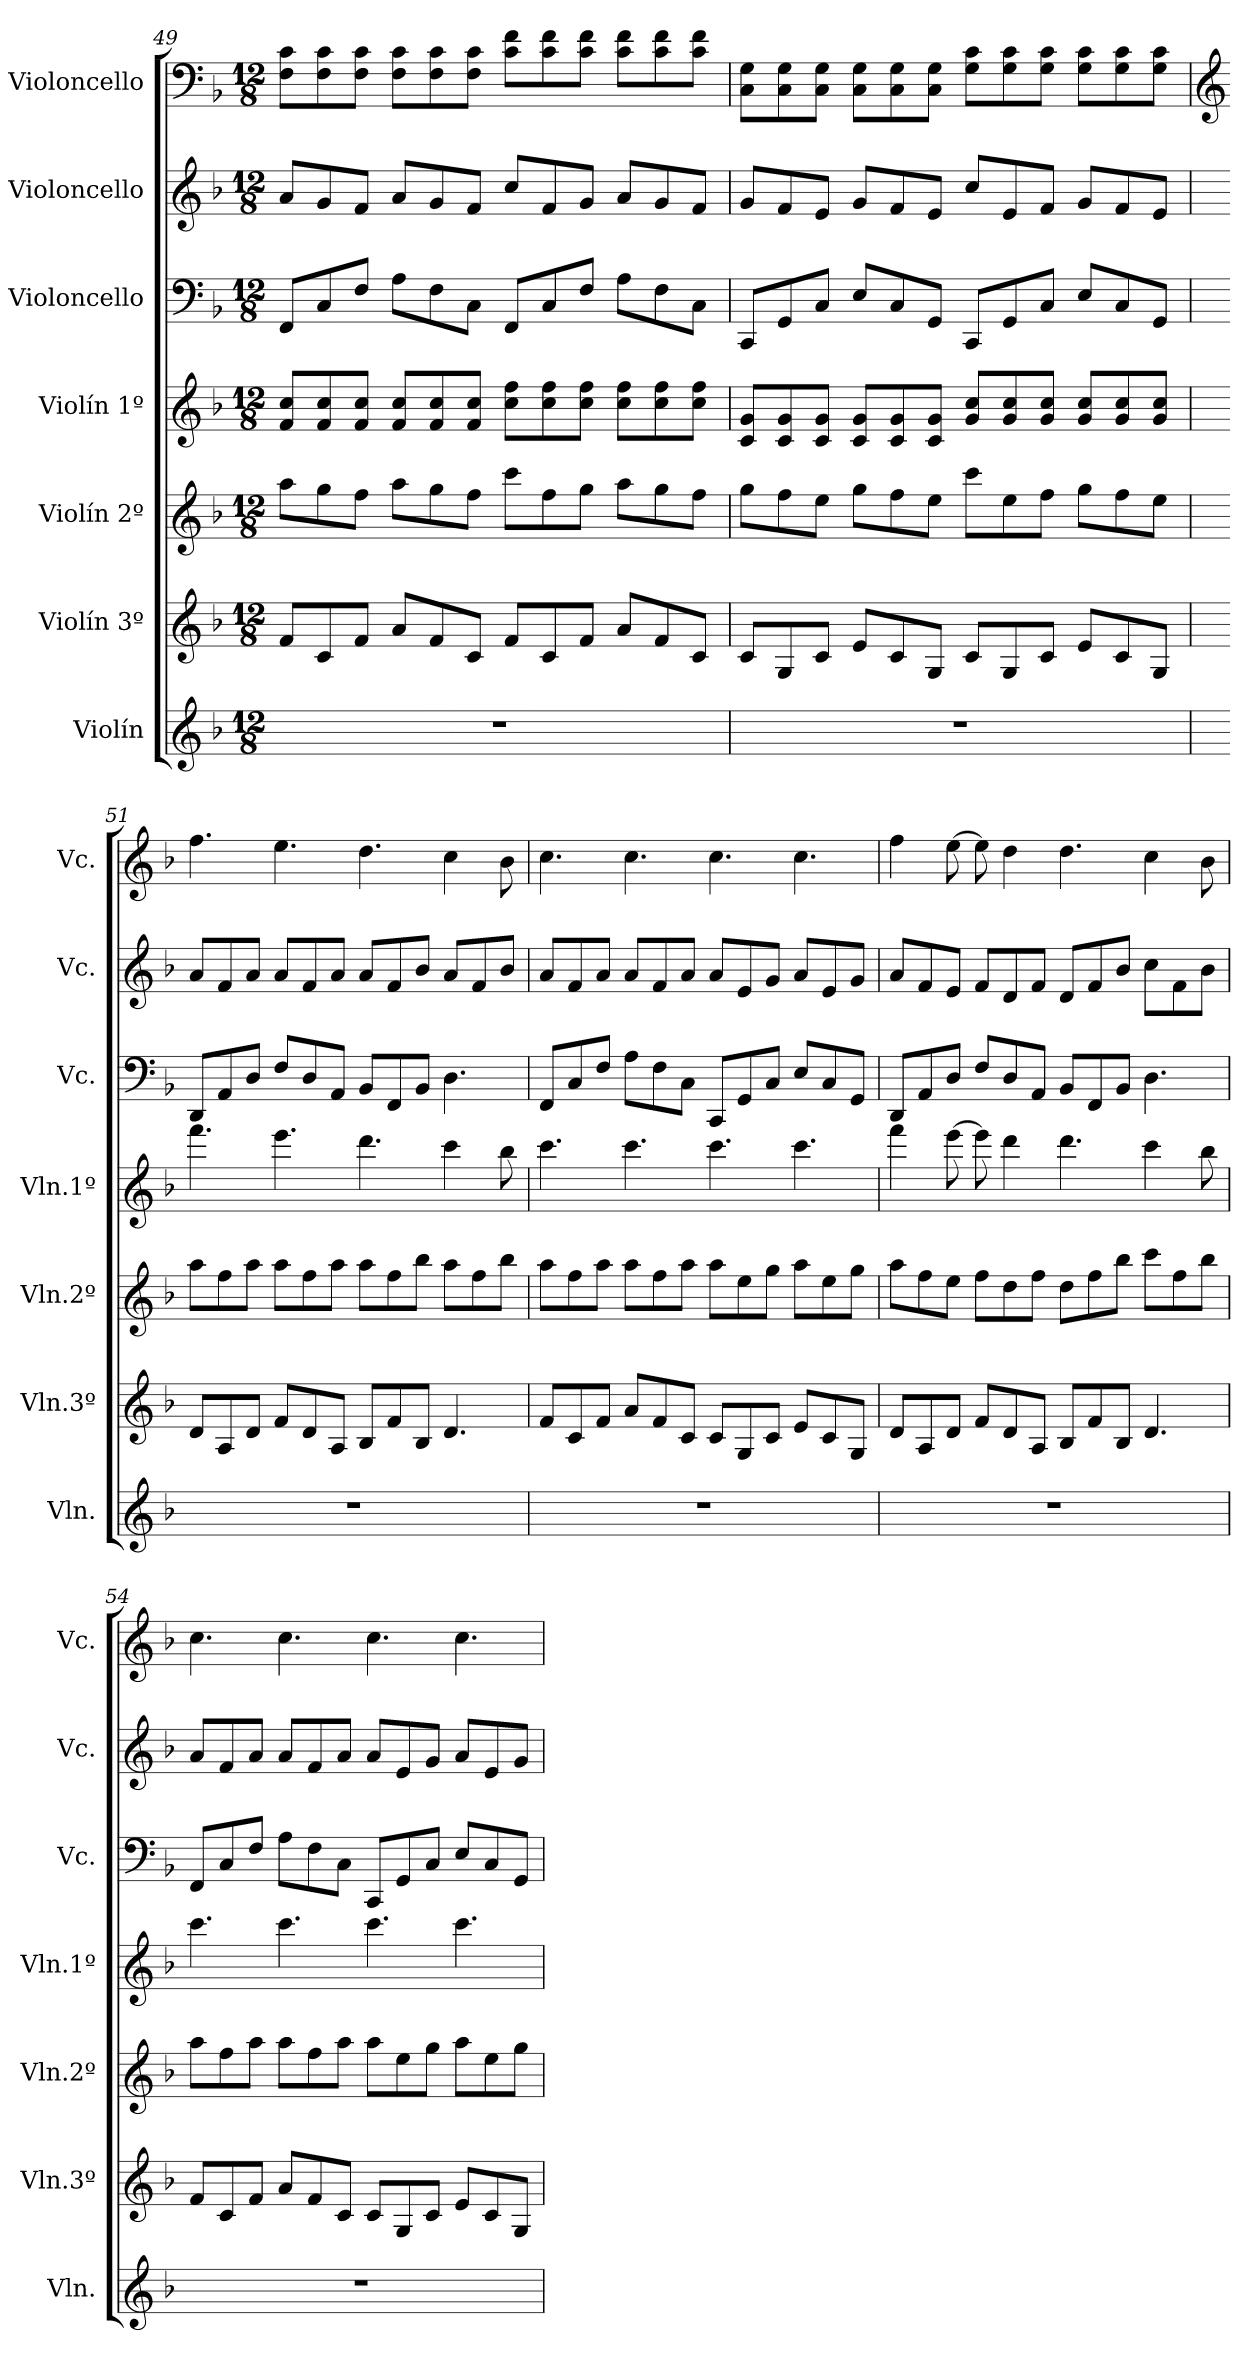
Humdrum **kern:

**kern	**kern	**kern	**kern	**kern	**kern	**kern
*part7	*part6	*part5	*part4	*part3	*part2	*part1
*staff7	*staff6	*staff5	*staff4	*staff3	*staff2	*staff1
*I"Violín	*I"Violín 3º	*I"Violín 2º	*I"Violín 1º	*I"Violoncello	*I"Violoncello	*I"Violoncello
*I'Vln.	*I'Vln.3º	*I'Vln.2º	*I'Vln.1º	*I'Vc.	*I'Vc.	*I'Vc.
*clefG2	*clefG2	*clefG2	*clefG2	*clefF4	*clefG2	*clefF4
*k[b-]	*k[b-]	*k[b-]	*k[b-]	*k[b-]	*k[b-]	*k[b-]
*M12/8	*M12/8	*M12/8	*M12/8	*M12/8	*M12/8	*M12/8
=49	=49	=49	=49	=49	=49	=49
1.r	8f/L	8aa\L	8f/ 8cc/L	8FF/L	8a/L	8F\ 8c\L
.	8c/	8gg\	8f/ 8cc/	8C/	8g/	8F\ 8c\
.	8f/J	8ff\J	8f/ 8cc/J	8F/J	8f/J	8F\ 8c\J
.	8a/L	8aa\L	8f/ 8cc/L	8A\L	8a/L	8F\ 8c\L
.	8f/	8gg\	8f/ 8cc/	8F\	8g/	8F\ 8c\
.	8c/J	8ff\J	8f/ 8cc/J	8C\J	8f/J	8F\ 8c\J
.	8f/L	8ccc\L	8cc\ 8ff\L	8FF/L	8cc/L	8c\ 8f\L
.	8c/	8ff\	8cc\ 8ff\	8C/	8f/	8c\ 8f\
.	8f/J	8gg\J	8cc\ 8ff\J	8F/J	8g/J	8c\ 8f\J
.	8a/L	8aa\L	8cc\ 8ff\L	8A\L	8a/L	8c\ 8f\L
.	8f/	8gg\	8cc\ 8ff\	8F\	8g/	8c\ 8f\
.	8c/J	8ff\J	8cc\ 8ff\J	8C\J	8f/J	8c\ 8f\J
=50	=50	=50	=50	=50	=50	=50
1.r	8c/L	8gg\L	8c/ 8g/L	8CC/L	8g/L	8C\ 8G\L
.	8G/	8ff\	8c/ 8g/	8GG/	8f/	8C\ 8G\
.	8c/J	8ee\J	8c/ 8g/J	8C/J	8e/J	8C\ 8G\J
.	8e/L	8gg\L	8c/ 8g/L	8E/L	8g/L	8C\ 8G\L
.	8c/	8ff\	8c/ 8g/	8C/	8f/	8C\ 8G\
.	8G/J	8ee\J	8c/ 8g/J	8GG/J	8e/J	8C\ 8G\J
.	8c/L	8ccc\L	8g/ 8cc/L	8CC/L	8cc/L	8G\ 8c\L
.	8G/	8ee\	8g/ 8cc/	8GG/	8e/	8G\ 8c\
.	8c/J	8ff\J	8g/ 8cc/J	8C/J	8f/J	8G\ 8c\J
.	8e/L	8gg\L	8g/ 8cc/L	8E/L	8g/L	8G\ 8c\L
.	8c/	8ff\	8g/ 8cc/	8C/	8f/	8G\ 8c\
.	8G/J	8ee\J	8g/ 8cc/J	8GG/J	8e/J	8G\ 8c\J
!!LO:LB:g=z
=51	=51	=51	=51	=51	=51	=51
*	*	*	*	*	*	*clefG2
1.r	8d/L	8aa\L	4.fff\	8DD/L	8a/L	4.ff\
.	8A/	8ff\	.	8AA/	8f/	.
.	8d/J	8aa\J	.	8D/J	8a/J	.
.	8f/L	8aa\L	4.eee\	8F/L	8a/L	4.ee\
.	8d/	8ff\	.	8D/	8f/	.
.	8A/J	8aa\J	.	8AA/J	8a/J	.
.	8B-/L	8aa\L	4.ddd\	8BB-/L	8a/L	4.dd\
.	8f/	8ff\	.	8FF/	8f/	.
.	8B-/J	8bb-\J	.	8BB-/J	8b-/J	.
.	4.d/	8aa\L	4ccc\	4.D\	8a/L	4cc\
.	.	8ff\	.	.	8f/	.
.	.	8bb-\J	8bb-\	.	8b-/J	8b-\
=52	=52	=52	=52	=52	=52	=52
1.r	8f/L	8aa\L	4.ccc\	8FF/L	8a/L	4.cc\
.	8c/	8ff\	.	8C/	8f/	.
.	8f/J	8aa\J	.	8F/J	8a/J	.
.	8a/L	8aa\L	4.ccc\	8A\L	8a/L	4.cc\
.	8f/	8ff\	.	8F\	8f/	.
.	8c/J	8aa\J	.	8C\J	8a/J	.
.	8c/L	8aa\L	4.ccc\	8CC/L	8a/L	4.cc\
.	8G/	8ee\	.	8GG/	8e/	.
.	8c/J	8gg\J	.	8C/J	8g/J	.
.	8e/L	8aa\L	4.ccc\	8E/L	8a/L	4.cc\
.	8c/	8ee\	.	8C/	8e/	.
.	8G/J	8gg\J	.	8GG/J	8g/J	.
=53	=53	=53	=53	=53	=53	=53
1.r	8d/L	8aa\L	4fff\	8DD/L	8a/L	4ff\
.	8A/	8ff\	.	8AA/	8f/	.
.	8d/J	8ee\J	[8eee\	8D/J	8e/J	[8ee\
.	8f/L	8ff\L	8eee\]	8F/L	8f/L	8ee\]
.	8d/	8dd\	4ddd\	8D/	8d/	4dd\
.	8A/J	8ff\J	.	8AA/J	8f/J	.
.	8B-/L	8dd\L	4.ddd\	8BB-/L	8d/L	4.dd\
.	8f/	8ff\	.	8FF/	8f/	.
.	8B-/J	8bb-\J	.	8BB-/J	8b-/J	.
.	4.d/	8ccc\L	4ccc\	4.D\	8cc\L	4cc\
.	.	8ff\	.	.	8f\	.
.	.	8bb-\J	8bb-\	.	8b-\J	8b-\
!!LO:PB:g=z
=54	=54	=54	=54	=54	=54	=54
1.r	8f/L	8aa\L	4.ccc\	8FF/L	8a/L	4.cc\
.	8c/	8ff\	.	8C/	8f/	.
.	8f/J	8aa\J	.	8F/J	8a/J	.
.	8a/L	8aa\L	4.ccc\	8A\L	8a/L	4.cc\
.	8f/	8ff\	.	8F\	8f/	.
.	8c/J	8aa\J	.	8C\J	8a/J	.
.	8c/L	8aa\L	4.ccc\	8CC/L	8a/L	4.cc\
.	8G/	8ee\	.	8GG/	8e/	.
.	8c/J	8gg\J	.	8C/J	8g/J	.
.	8e/L	8aa\L	4.ccc\	8E/L	8a/L	4.cc\
.	8c/	8ee\	.	8C/	8e/	.
.	8G/J	8gg\J	.	8GG/J	8g/J	.
=	=	=	=	=	=	=
*-	*-	*-	*-	*-	*-	*-
